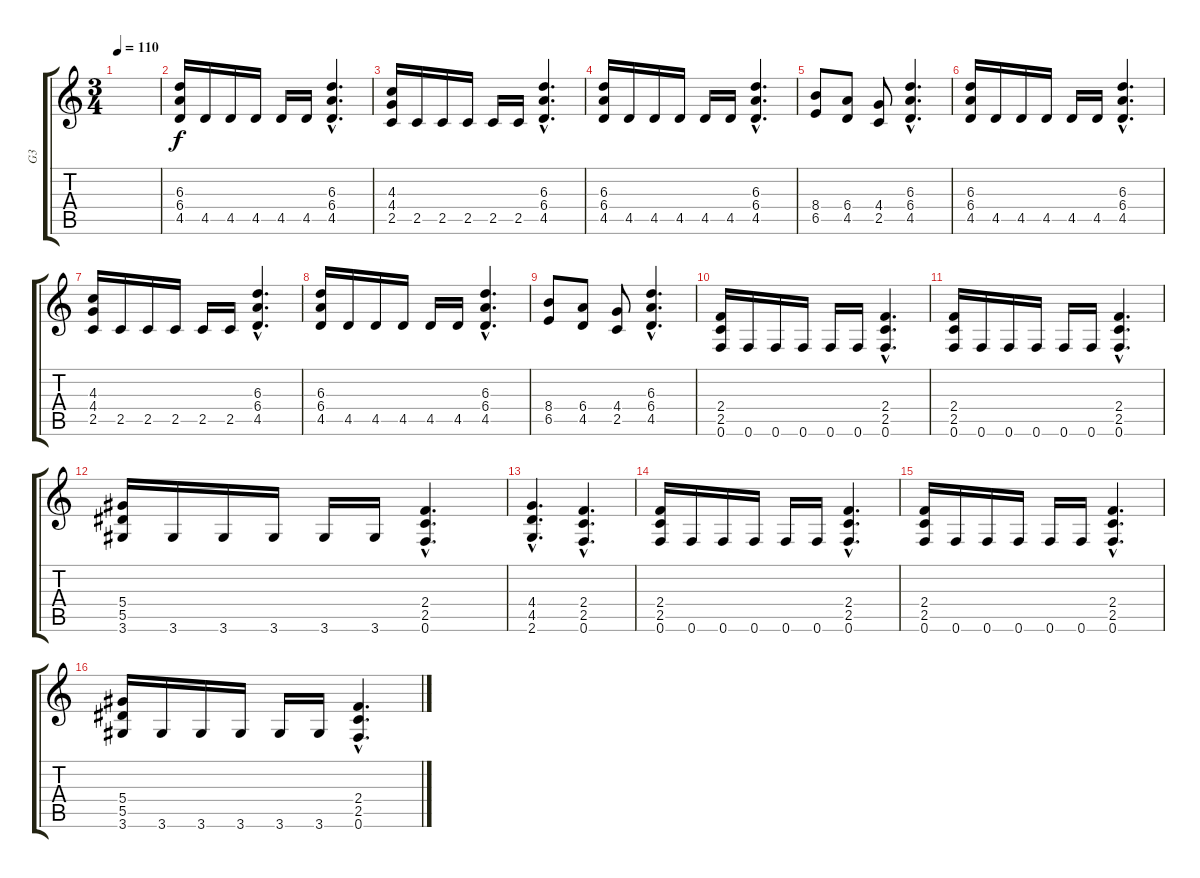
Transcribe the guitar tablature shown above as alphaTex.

\track ("G3" "G3") {instrument distortionguitar}
\staff {score tabs}
\tuning (F4 C4 Ab3 Eb3 Bb2 F2) {hide}
\ts (3 4)
\tempo 110
\clef g2
\ks c
|
(6.3 6.4 4.5).16 4.5.16 4.5.16 4.5.16 4.5.16 4.5.16 (6.3{hac} 6.4{hac} 4.5{hac}).4{d} |
(4.3 4.4 2.5).16 2.5.16 2.5.16 2.5.16 2.5.16 2.5.16 (6.3{hac} 6.4{hac} 4.5{hac}).4{d} |
(6.3 6.4 4.5).16 4.5.16 4.5.16 4.5.16 4.5.16 4.5.16 (6.3{hac} 6.4{hac} 4.5{hac}).4{d} |
(8.4 6.5).8 (6.4 4.5).8 (4.4 2.5).8 (6.3{hac} 6.4{hac} 4.5{hac}).4{d} |
(6.3 6.4 4.5).16 4.5.16 4.5.16 4.5.16 4.5.16 4.5.16 (6.3{hac} 6.4{hac} 4.5{hac}).4{d} |
(4.3 4.4 2.5).16 2.5.16 2.5.16 2.5.16 2.5.16 2.5.16 (6.3{hac} 6.4{hac} 4.5{hac}).4{d} |
(6.3 6.4 4.5).16 4.5.16 4.5.16 4.5.16 4.5.16 4.5.16 (6.3{hac} 6.4{hac} 4.5{hac}).4{d} |
(8.4 6.5).8 (6.4 4.5).8 (4.4 2.5).8 (6.3{hac} 6.4{hac} 4.5{hac}).4{d} |
(2.4 2.5 0.6).16 0.6.16 0.6.16 0.6.16 0.6.16 0.6.16 (2.4{hac} 2.5{hac} 0.6{hac}).4{d} |
(2.4 2.5 0.6).16 0.6.16 0.6.16 0.6.16 0.6.16 0.6.16 (2.4{hac} 2.5{hac} 0.6{hac}).4{d} |
(5.4 5.5 3.6).16 3.6.16 3.6.16 3.6.16 3.6.16 3.6.16 (2.4{hac} 2.5{hac} 0.6{hac}).4{d} |
(4.4{hac} 4.5{hac} 2.6{hac}).4{d} (2.4{hac} 2.5{hac} 0.6{hac}).4{d} |
(2.4 2.5 0.6).16 0.6.16 0.6.16 0.6.16 0.6.16 0.6.16 (2.4{hac} 2.5{hac} 0.6{hac}).4{d} |
(2.4 2.5 0.6).16 0.6.16 0.6.16 0.6.16 0.6.16 0.6.16 (2.4{hac} 2.5{hac} 0.6{hac}).4{d} |
(5.4 5.5 3.6).16 3.6.16 3.6.16 3.6.16 3.6.16 3.6.16 (2.4{hac} 2.5{hac} 0.6{hac}).4{d}
